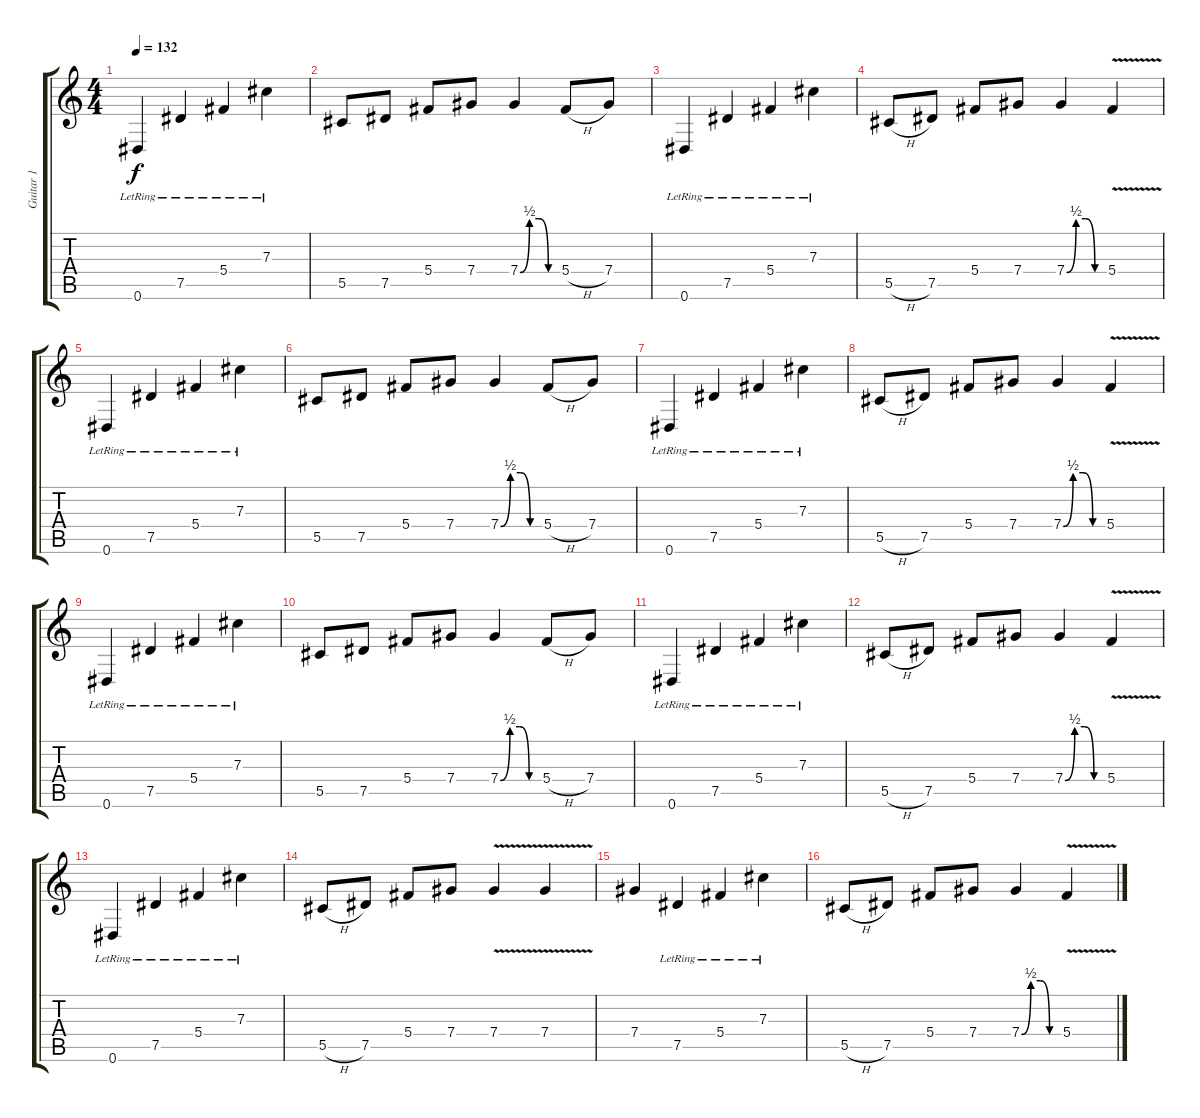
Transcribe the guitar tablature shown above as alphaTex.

\track ("Guitar 1" "Guitar 1") {instrument distortionguitar}
\staff {score tabs}
\tuning (Eb4 Bb3 Gb3 Db3 Ab2 Eb2) {hide}
\ts (4 4)
\tempo 132
\clef g2
\ks c
0.6{lr}.4{dy f} 7.5{lr}.4 5.4{lr}.4 7.3{lr}.4 |
5.5.8 7.5.8 5.4.8 7.4.8 7.4{be (custom 0 0 15 2 30 2 45 0 60 0)}.4 5.4{h}.8 7.4.8 |
0.6{lr}.4 7.5{lr}.4 5.4{lr}.4 7.3{lr}.4 |
5.5{h}.8 7.5.8 5.4.8 7.4.8 7.4{be (custom 0 0 15 2 30 2 45 0 60 0)}.4 5.4{v}.4 |
0.6{lr}.4 7.5{lr}.4 5.4{lr}.4 7.3{lr}.4 |
5.5.8 7.5.8 5.4.8 7.4.8 7.4{be (custom 0 0 15 2 30 2 45 0 60 0)}.4 5.4{h}.8 7.4.8 |
0.6{lr}.4 7.5{lr}.4 5.4{lr}.4 7.3{lr}.4 |
5.5{h}.8 7.5.8 5.4.8 7.4.8 7.4{be (custom 0 0 15 2 30 2 45 0 60 0)}.4 5.4{v}.4 |
0.6{lr}.4 7.5{lr}.4 5.4{lr}.4 7.3{lr}.4 |
5.5.8 7.5.8 5.4.8 7.4.8 7.4{be (custom 0 0 15 2 30 2 45 0 60 0)}.4 5.4{h}.8 7.4.8 |
0.6{lr}.4 7.5{lr}.4 5.4{lr}.4 7.3{lr}.4 |
5.5{h}.8 7.5.8 5.4.8 7.4.8 7.4{be (custom 0 0 15 2 30 2 45 0 60 0)}.4 5.4{v}.4 |
0.6{lr}.4 7.5{lr}.4 5.4{lr}.4 7.3{lr}.4 |
5.5{h}.8 7.5.8 5.4.8 7.4.8 7.4{v}.4 7.4{v}.4 |
7.4.4 7.5{lr}.4 5.4{lr}.4 7.3{lr}.4 |
5.5{h}.8 7.5.8 5.4.8 7.4.8 7.4{be (custom 0 0 15 2 30 2 45 0 60 0)}.4 5.4{v}.4
